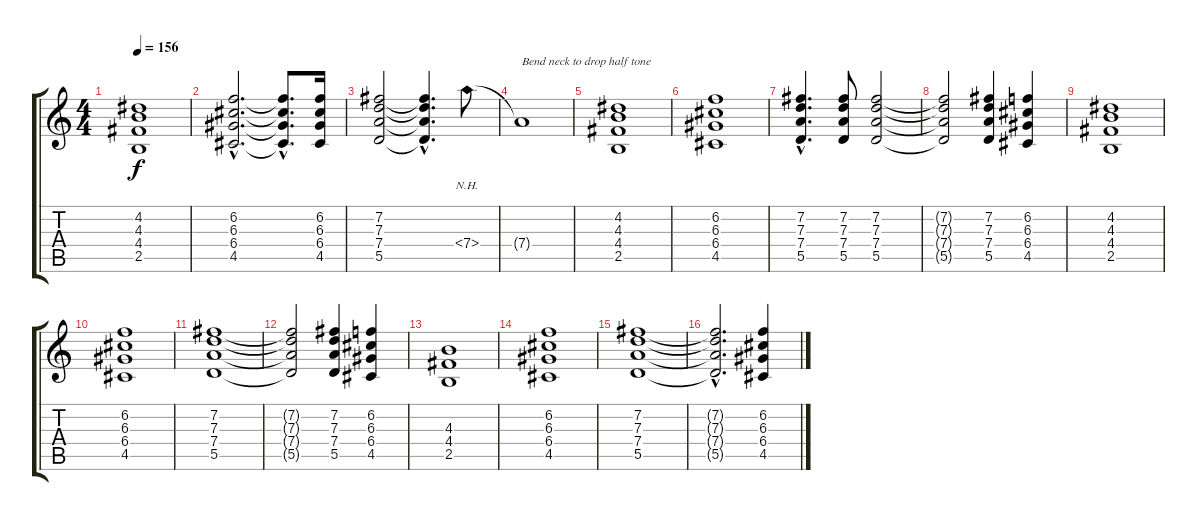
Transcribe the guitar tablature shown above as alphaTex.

\track "" {instrument overdrivenguitar}
\staff {score tabs}
\tuning (E4 B3 G3 D3 A2 E2) {hide}
\ts (4 4)
\tempo 156
\clef g2
\ks c
(4.2 4.3 4.4 2.5).1{dy f} |
(6.2{hac} 6.3{hac} 6.4{hac} 4.5{hac}).2{d} (6.2{hac t} 6.3{hac t} 6.4{hac t} 4.5{hac t}).8{d} (6.2 6.3 6.4 4.5).16 |
(7.2 7.3 7.4 5.5).2 (7.2{hac t} 7.3{hac t} 7.4{hac t} 5.5{hac t}).4{d} 7.4{nh}.8 |
7.4{t}.1{txt "Bend neck to drop half tone"} |
(4.2 4.3 4.4 2.5).1 |
(6.2 6.3 6.4 4.5).1 |
(7.2{hac} 7.3{hac} 7.4{hac} 5.5{hac}).4{d} (7.2 7.3 7.4 5.5).8 (7.2 7.3 7.4 5.5).2 |
(7.2{t} 7.3{t} 7.4{t} 5.5{t}).2 (7.2 7.3 7.4 5.5).4 (6.2 6.3 6.4 4.5).4 |
(4.2 4.3 4.4 2.5).1 |
(6.2 6.3 6.4 4.5).1 |
(7.2 7.3 7.4 5.5).1 |
(7.2{t} 7.3{t} 7.4{t} 5.5{t}).2 (7.2 7.3 7.4 5.5).4 (6.2 6.3 6.4 4.5).4 |
(4.3 4.4 2.5).1 |
(6.2 6.3 6.4 4.5).1 |
(7.2 7.3 7.4 5.5).1 |
(7.2{hac t} 7.3{hac t} 7.4{hac t} 5.5{hac t}).2{d} (6.2 6.3 6.4 4.5).4
